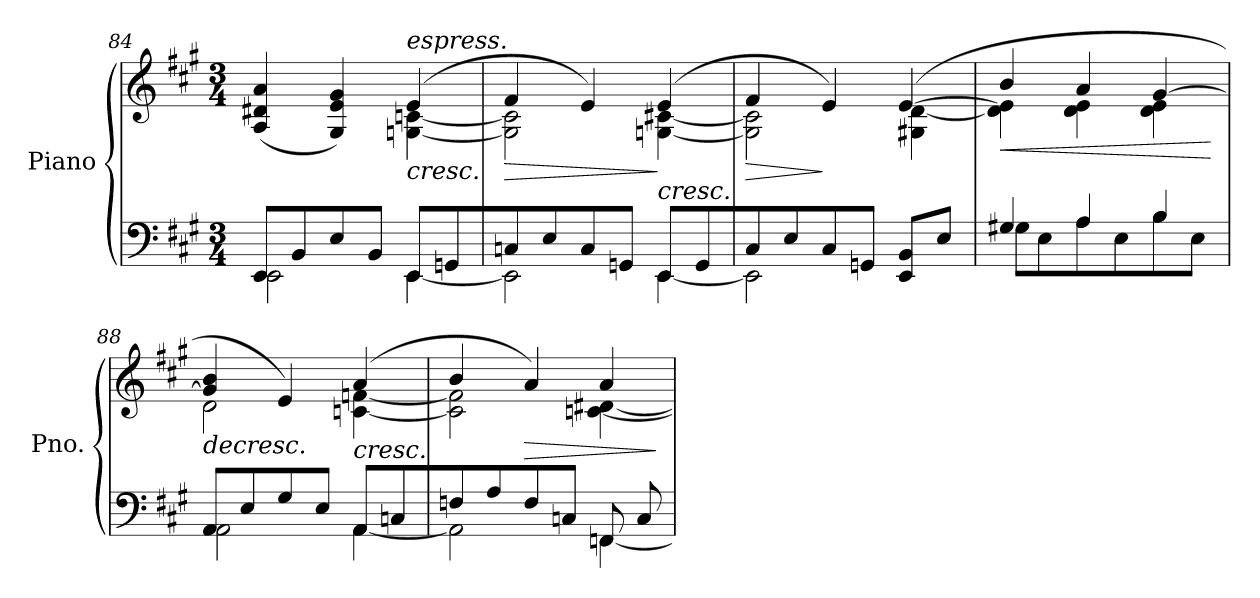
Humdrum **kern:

**kern	**kern	**dynam
*part1	*part1	*part1
*staff2	*staff1	*staff1/2
*I"Piano	*	*
*I'Pno.	*	*
*clefF4	*clefG2	*
*k[f#c#g#]	*k[f#c#g#]	*
*M3/4	*M3/4	*
=84	=84	=84
*^	*^	*
8EE/L	2EE\	(>4A/ 4d#X/ 4a/	2ryy	.
8BB/	.	.	.	.
8E/	.	4G#/ 4e/ 4g#/)	.	.
8BB/J	.	.	.	.
!	!	!LO:TX:a:i:t=espress.	!	!
!	!	!	!	!LO:HP:b
8EE/L	[4EE\	(>4e/	[4Gn\ [4cn\	<
8GGn/	.	.	.	.
=85	=85	=85	=85	=85
!	!	!	!	!LO:HP:b
8Cn/	2EE\]	4f#/	2G\] 2c\]	>
8E/	.	.	.	.
8C/	.	4e/)	.	.
8GGn/J	.	.	.	.
!	!	!	!	!LO:HP:n=1:b
8EE/L	[4EE\	(>4e/	[4Gn\ [4c#X\	] <
8GG/	.	.	.	.
=86	=86	=86	=86	=86
!	!	!	!	!LO:HP:b
8C#/	2EE\]	4f#/	2G\] 2c#\]	>
8E/	.	.	.	.
8C#/	.	4e/)	.	[ ]
8GGn/J	.	.	.	.
8EE/ 8BB/L	4ryy	(>[4e/	4G#X\ [4d\	.
8E/J	.	.	.	.
!!LO:LB:g=z	!!
=87	=87	=87	=87	=87
!	!	!	!	!LO:HP:b
4G#X/	8G#\L	4b/	4d\] 4e\]	<
.	8E\	.	.	.
4A/	8A\	4a/	4d\ 4e\	.
.	8E\	.	.	.
4B/	8B\	[4g#/	4d\ 4e\	.
.	8E\J	.	.	.
*v	*v	*	*	*
*	*v	*v	*
.	.	[
=88	=88	=88
*^	*	*
!	!	!	!LO:HP:b
*	*	*^	*
8AA/L	2AA\	4g#/] 4b/	2d\	>
8E/	.	.	.	.
8G#/	.	4e/)	.	.
8E/J	.	.	.	.
!	!	!	!	!LO:HP:n=1:b
8AA/L	[4AA\	(>4a/	[4cn\ [4fn\	[ <
8Cn/	.	.	.	.
=89	=89	=89	=89	=89
8Fn/	2AA\]	4b/	2c\] 2f\]	.
8A/	.	.	.	.
!	!	!	!	!LO:HP:n=1:b
8F/	.	4a/)	.	] >
8Cn/J	.	.	.	.
8FFn/L	[4FF\	4a/	[4cn\ [4d#X\	[
8C/	.	.	.	.
*v	*v	*	*	*
*	*v	*v	*
.	.	]
=	=	=
*-	*-	*-
